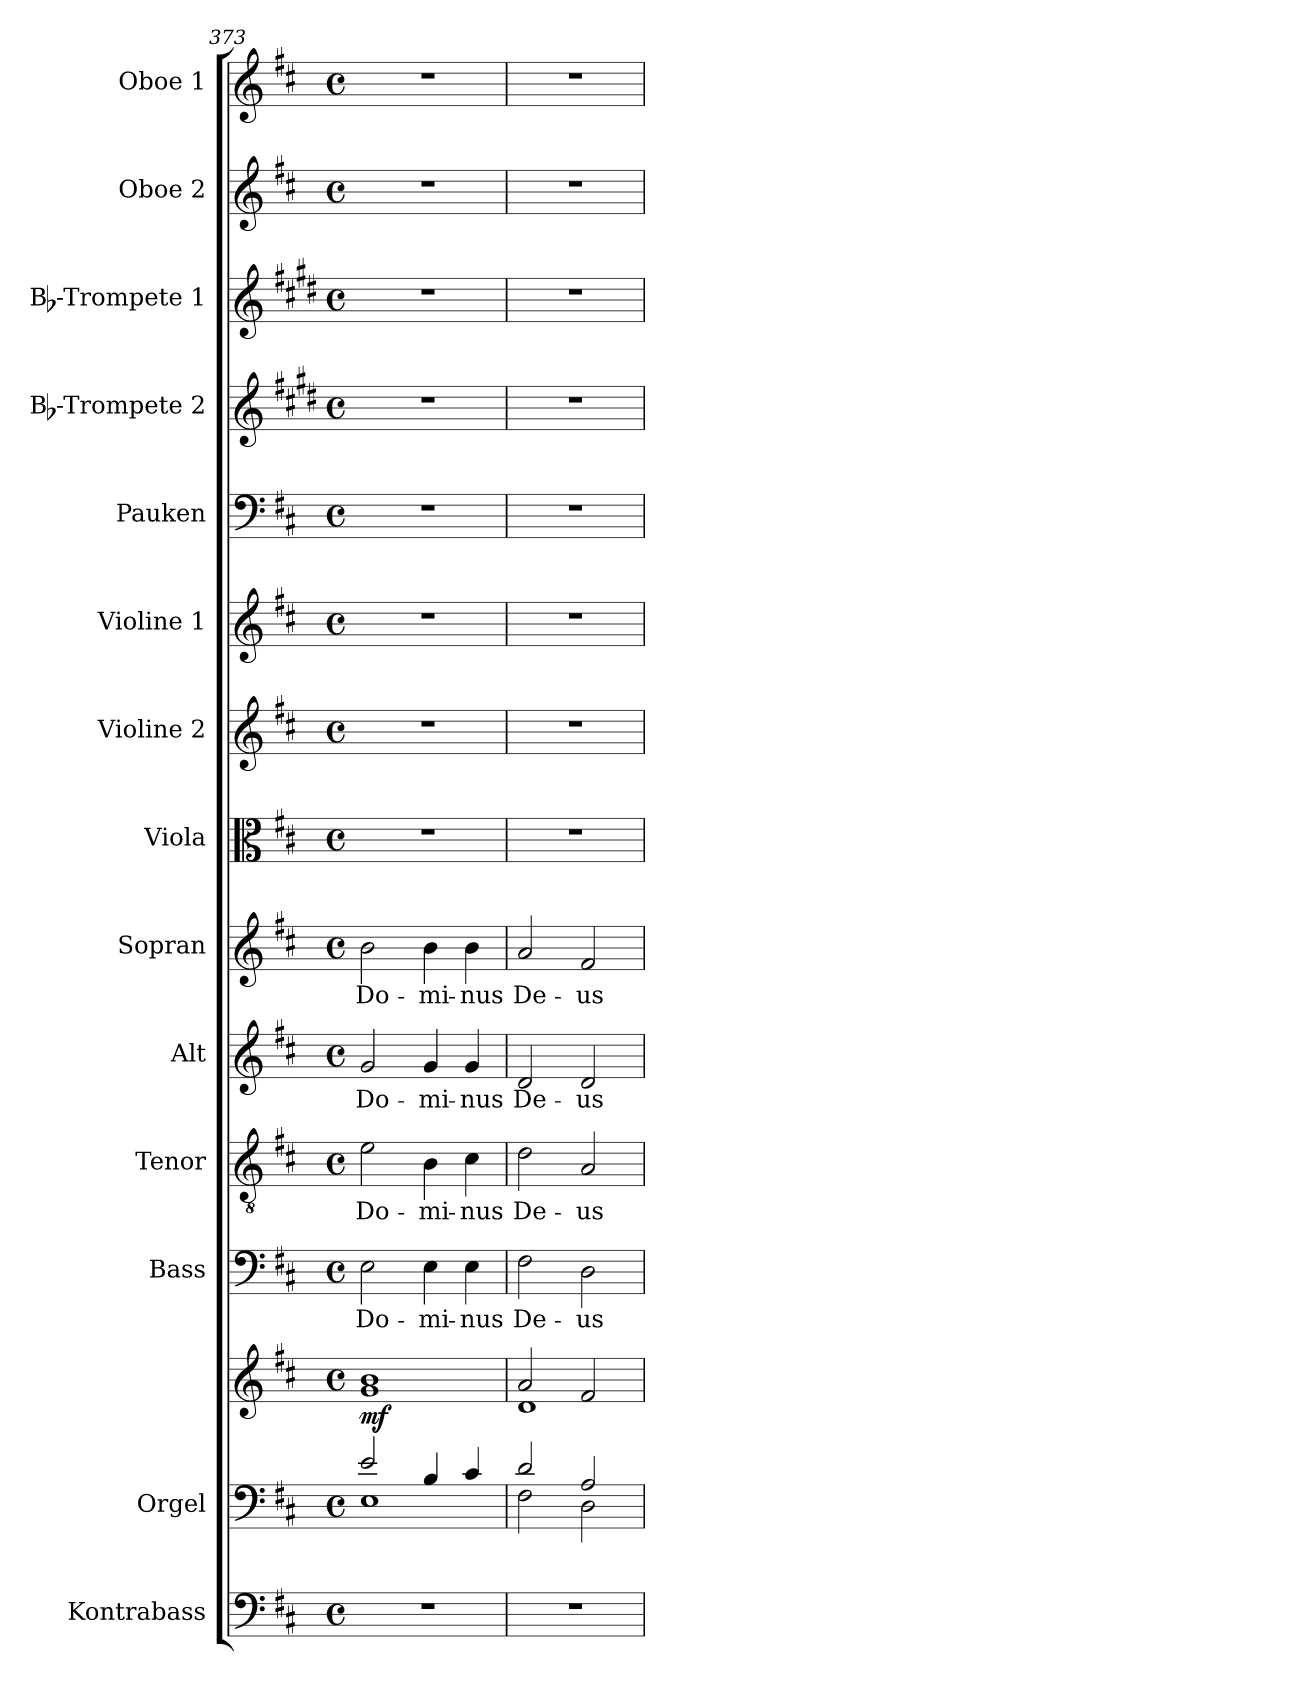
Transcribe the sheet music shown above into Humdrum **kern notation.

**kern	**kern	**kern	**dynam	**kern	**text	**kern	**text	**kern	**text	**kern	**text	**kern	**kern	**kern	**kern	**kern	**kern	**kern	**kern
*part14	*part13	*part13	*part13	*part12	*part12	*part11	*part11	*part10	*part10	*part9	*part9	*part8	*part7	*part6	*part5	*part4	*part3	*part2	*part1
*staff15	*staff14	*staff13	*staff13/14	*staff12	*staff12	*staff11	*staff11	*staff10	*staff10	*staff9	*staff9	*staff8	*staff7	*staff6	*staff5	*staff4	*staff3	*staff2	*staff1
*I"Kontrabass	*I"Orgel	*	*	*I"Bass	*	*I"Tenor	*	*I"Alt	*	*I"Sopran	*	*I"Viola	*I"Violine 2	*I"Violine 1	*I"Pauken	*I"Bb-Trompete 2	*I"Bb-Trompete 1	*I"Oboe 2	*I"Oboe 1
*I'Kb.	*I'Org.	*	*	*I'B.	*	*I'T.	*	*I'A.	*	*I'S.	*	*I'Vla.	*I'Vl. 2	*I'Vl. 1	*I'Pk.	*I'Bb Trp. 2	*I'Bb Trp. 1	*I'Ob. 2	*I'Ob. 1
*clefF4	*clefF4	*clefG2	*	*clefF4	*	*clefGv2	*	*clefG2	*	*clefG2	*	*clefC3	*clefG2	*clefG2	*clefF4	*clefG2	*clefG2	*clefG2	*clefG2
*ITrd7c12	*	*	*	*	*	*	*	*	*	*	*	*	*	*	*	*ITrd1c2	*ITrd1c2	*	*
*k[f#c#]	*k[f#c#]	*k[f#c#]	*	*k[f#c#]	*	*k[f#c#]	*	*k[f#c#]	*	*k[f#c#]	*	*k[f#c#]	*k[f#c#]	*k[f#c#]	*k[f#c#]	*k[f#c#]	*k[f#c#]	*k[f#c#]	*k[f#c#]
*D:	*D:	*D:	*	*D:	*	*D:	*	*D:	*	*D:	*	*D:	*D:	*D:	*D:	*D:	*D:	*D:	*D:
*M4/4	*M4/4	*M4/4	*	*M4/4	*	*M4/4	*	*M4/4	*	*M4/4	*	*M4/4	*M4/4	*M4/4	*M4/4	*M4/4	*M4/4	*M4/4	*M4/4
*met(c)	*met(c)	*met(c)	*	*met(c)	*	*met(c)	*	*met(c)	*	*met(c)	*	*met(c)	*met(c)	*met(c)	*met(c)	*met(c)	*met(c)	*met(c)	*met(c)
=373	=373	=373	=373	=373	=373	=373	=373	=373	=373	=373	=373	=373	=373	=373	=373	=373	=373	=373	=373
*	*^	*	*	*	*	*	*	*	*	*	*	*	*	*	*	*	*	*	*
!	!	!	!	!LO:DY:b	!	!LO:LY:b	!	!LO:LY:b	!	!LO:LY:b	!	!LO:LY:b	!	!	!	!	!	!	!	!
1r	2e!/	1E!	1g! 1b!	mf	2E\	Do-	2e\	Do-	2g/	Do-	2b\	Do-	1r	1r	1r	1r	1r	1r	1r	1r
!	!	!	!	!	!	!LO:LY:b	!	!LO:LY:b	!	!LO:LY:b	!	!LO:LY:b	!	!	!	!	!	!	!	!
.	4B!/	.	.	.	4E\	-mi-	4B\	-mi-	4g/	-mi-	4b\	-mi-	.	.	.	.	.	.	.	.
!	!	!	!	!	!	!LO:LY:b	!	!LO:LY:b	!	!LO:LY:b	!	!LO:LY:b	!	!	!	!	!	!	!	!
.	4c#!/	.	.	.	4E\	-nus	4c#\	-nus	4g/	-nus	4b\	-nus	.	.	.	.	.	.	.	.
=374	=374	=374	=374	=374	=374	=374	=374	=374	=374	=374	=374	=374	=374	=374	=374	=374	=374	=374	=374	=374
*	*	*	*^	*	*	*	*	*	*	*	*	*	*	*	*	*	*	*	*	*
!	!	!	!	!	!	!	!LO:LY:b	!	!LO:LY:b	!	!LO:LY:b	!	!LO:LY:b	!	!	!	!	!	!	!	!
1r	2d!/	2F#!\	2a!/	1d!	.	2F#\	De-	2d\	De-	2d/	De-	2a/	De-	1r	1r	1r	1r	1r	1r	1r	1r
!	!	!	!	!	!	!	!LO:LY:b	!	!LO:LY:b	!	!LO:LY:b	!	!LO:LY:b	!	!	!	!	!	!	!	!
.	2A!/	2D!\	2f#!/	.	.	2D\	-us	2A/	-us	2d/	-us	2f#/	-us	.	.	.	.	.	.	.	.
*	*v	*v	*	*	*	*	*	*	*	*	*	*	*	*	*	*	*	*	*	*	*
*	*	*v	*v	*	*	*	*	*	*	*	*	*	*	*	*	*	*	*	*	*
=	=	=	=	=	=	=	=	=	=	=	=	=	=	=	=	=	=	=	=
*-	*-	*-	*-	*-	*-	*-	*-	*-	*-	*-	*-	*-	*-	*-	*-	*-	*-	*-	*-
